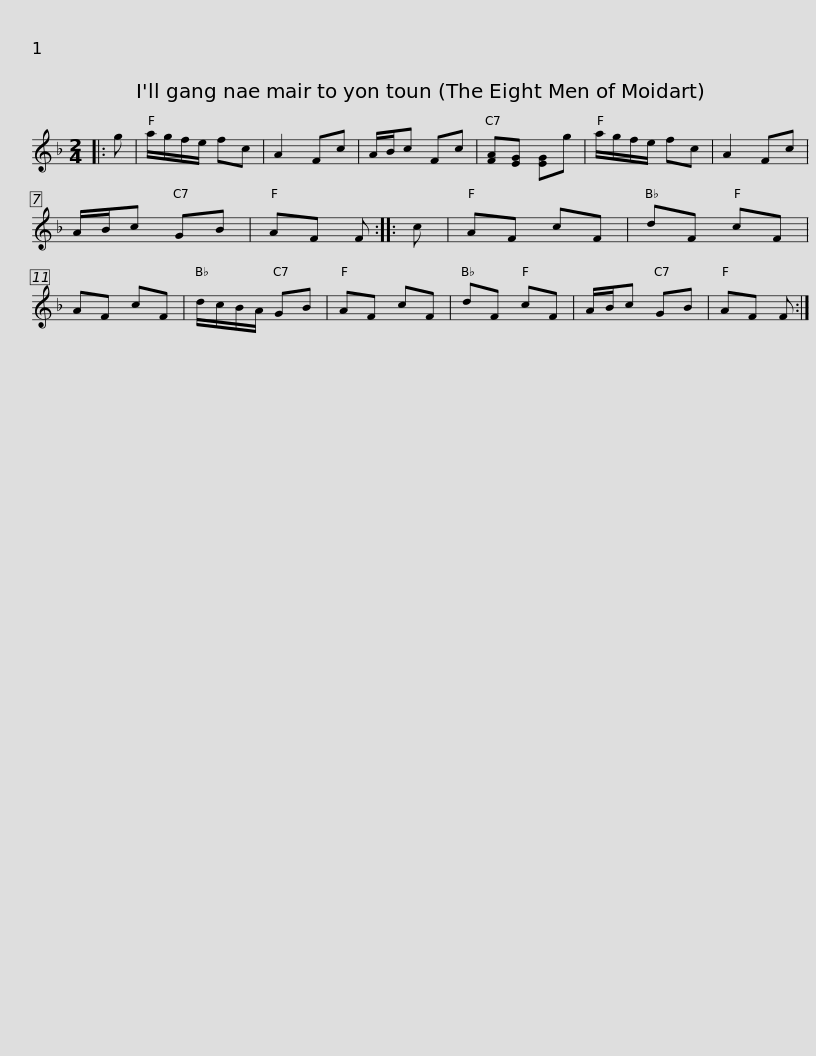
X:1
L:1/8
M:2/4
I:linebreak $
K:F
V:1 treble
V:1
|: g | a/g/f/e/ fc | A2 Fc | A/B/c Fc | [FA][EG] [EG]g | %5
 a/g/f/e/ fc | A2 Fc | A/B/c GB | AF F :: c |$ %10
 AF cF | dF cF | AF cF | d/c/B/A/ GB | AF cF | %15
 dF cF | A/B/c GB | AF F :| %18
